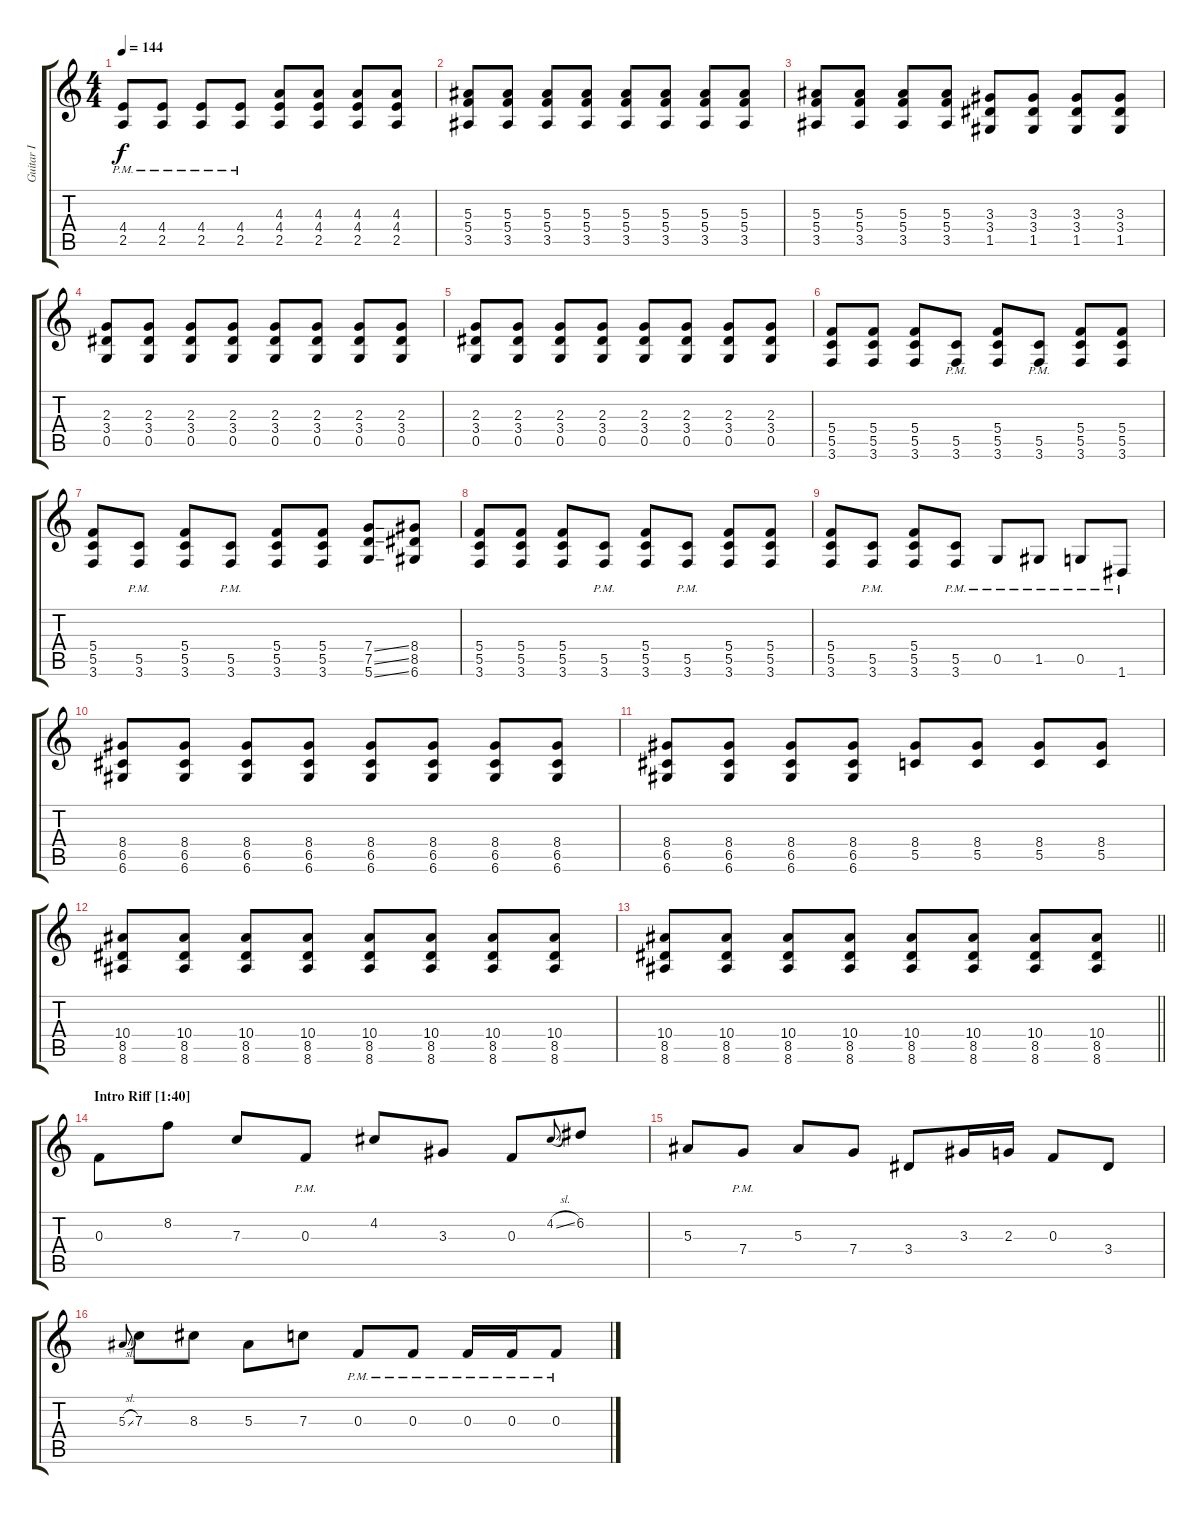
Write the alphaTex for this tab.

\track ("Guitar I" "Guitar I") {instrument overdrivenguitar}
\staff {score tabs}
\tuning (D4 A3 F3 C3 G2 D2) {hide}
\ts (4 4)
\tempo 144
\clef g2
\ks c
(4.4{pm} 2.5{pm}).8{dy f} (4.4{pm} 2.5{pm}).8 (4.4{pm} 2.5{pm}).8 (4.4{pm} 2.5{pm}).8 (4.3 4.4 2.5).8 (4.3 4.4 2.5).8 (4.3 4.4 2.5).8 (4.3 4.4 2.5).8 |
(5.3 5.4 3.5).8 (5.3 5.4 3.5).8 (5.3 5.4 3.5).8 (5.3 5.4 3.5).8 (5.3 5.4 3.5).8 (5.3 5.4 3.5).8 (5.3 5.4 3.5).8 (5.3 5.4 3.5).8 |
(5.3 5.4 3.5).8 (5.3 5.4 3.5).8 (5.3 5.4 3.5).8 (5.3 5.4 3.5).8 (3.3 3.4 1.5).8 (3.3 3.4 1.5).8 (3.3 3.4 1.5).8 (3.3 3.4 1.5).8 |
(2.3 3.4 0.5).8 (2.3 3.4 0.5).8 (2.3 3.4 0.5).8 (2.3 3.4 0.5).8 (2.3 3.4 0.5).8 (2.3 3.4 0.5).8 (2.3 3.4 0.5).8 (2.3 3.4 0.5).8 |
(2.3 3.4 0.5).8 (2.3 3.4 0.5).8 (2.3 3.4 0.5).8 (2.3 3.4 0.5).8 (2.3 3.4 0.5).8 (2.3 3.4 0.5).8 (2.3 3.4 0.5).8 (2.3 3.4 0.5).8 |
(5.4 5.5 3.6).8 (5.4 5.5 3.6).8 (5.4 5.5 3.6).8 (5.5{pm} 3.6{pm}).8 (5.4 5.5 3.6).8 (5.5{pm} 3.6{pm}).8 (5.4 5.5 3.6).8 (5.4 5.5 3.6).8 |
(5.4 5.5 3.6).8 (5.5{pm} 3.6{pm}).8 (5.4 5.5 3.6).8 (5.5{pm} 3.6{pm}).8 (5.4 5.5 3.6).8 (5.4 5.5 3.6).8 (7.4{ss} 7.5{ss} 5.6{ss}).8 (8.4 8.5 6.6).8 |
(5.4 5.5 3.6).8 (5.4 5.5 3.6).8 (5.4 5.5 3.6).8 (5.5{pm} 3.6{pm}).8 (5.4 5.5 3.6).8 (5.5{pm} 3.6{pm}).8 (5.4 5.5 3.6).8 (5.4 5.5 3.6).8 |
(5.4 5.5 3.6).8 (5.5{pm} 3.6{pm}).8 (5.4 5.5 3.6).8 (5.5{pm} 3.6{pm}).8 0.5{pm}.8 1.5{pm}.8 0.5{pm}.8 1.6{pm}.8 |
(8.4 6.5 6.6).8 (8.4 6.5 6.6).8 (8.4 6.5 6.6).8 (8.4 6.5 6.6).8 (8.4 6.5 6.6).8 (8.4 6.5 6.6).8 (8.4 6.5 6.6).8 (8.4 6.5 6.6).8 |
(8.4 6.5 6.6).8 (8.4 6.5 6.6).8 (8.4 6.5 6.6).8 (8.4 6.5 6.6).8 (8.4 5.5).8 (8.4 5.5).8 (8.4 5.5).8 (8.4 5.5).8 |
(10.4 8.5 8.6).8 (10.4 8.5 8.6).8 (10.4 8.5 8.6).8 (10.4 8.5 8.6).8 (10.4 8.5 8.6).8 (10.4 8.5 8.6).8 (10.4 8.5 8.6).8 (10.4 8.5 8.6).8 |
\barLineRight lightlight
(10.4 8.5 8.6).8 (10.4 8.5 8.6).8 (10.4 8.5 8.6).8 (10.4 8.5 8.6).8 (10.4 8.5 8.6).8 (10.4 8.5 8.6).8 (10.4 8.5 8.6).8 (10.4 8.5 8.6).8 |
\section ("" "Intro Riff [1:40]")
0.3.8{volume 16 balance 8 instrument overdrivenguitar} 8.2.8 7.3.8 0.3{pm}.8 4.2.8 3.3.8 0.3.8 4.2{sl}.8{gr onbeat} 6.2.8 |
5.3.8 7.4{pm}.8 5.3.8 7.4.8 3.4.8 3.3.16 2.3.16 0.3.8 3.4.8 |
5.3{sl}.8{gr onbeat} 7.3.8 8.3.8 5.3.8 7.3.8 0.3{pm}.8 0.3{pm}.8 0.3{pm}.16 0.3{pm}.16 0.3{pm}.8
